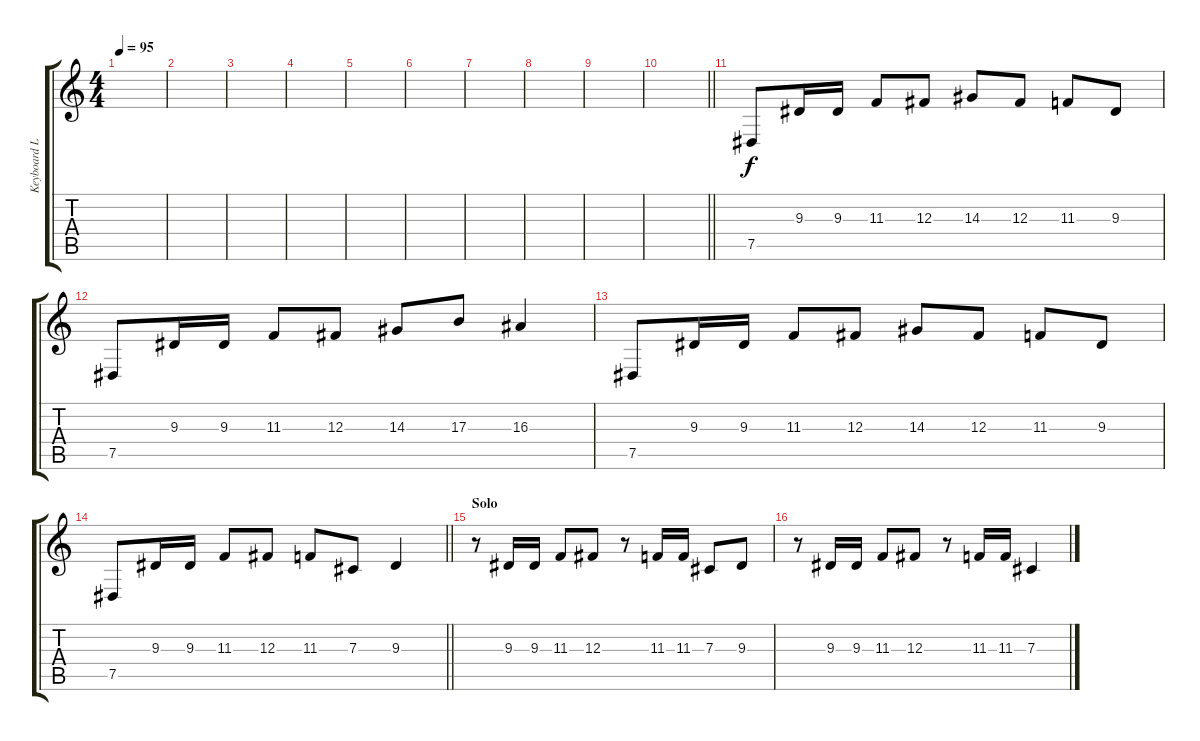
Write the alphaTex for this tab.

\track ("Keyboard Left" "Keyboard L") {instrument lead1square}
\staff {score tabs}
\tuning (Eb4 Bb3 Gb3 Db3 Ab2 Eb2) {hide}
\ts (4 4)
\tempo 95
\clef g2
\ks c
|
|
|
|
|
|
|
|
|
\barLineRight lightlight
|
7.5.8{volume 16 instrument tremolostrings} 9.3.16 9.3.16 11.3.8 12.3.8 14.3.8 12.3.8 11.3.8 9.3.8 |
7.5.8 9.3.16 9.3.16 11.3.8 12.3.8 14.3.8 17.3.8 16.3.4 |
7.5.8 9.3.16 9.3.16 11.3.8 12.3.8 14.3.8 12.3.8 11.3.8 9.3.8 |
\barLineRight lightlight
7.5.8 9.3.16 9.3.16 11.3.8 12.3.8 11.3.8 7.3.8 9.3.4 |
\section ("" "Solo")
r.8{volume 10} 9.3.16 9.3.16 11.3.8 12.3.8 r.8 11.3.16 11.3.16 7.3.8 9.3.8 |
r.8 9.3.16 9.3.16 11.3.8 12.3.8 r.8 11.3.16 11.3.16 7.3.4
